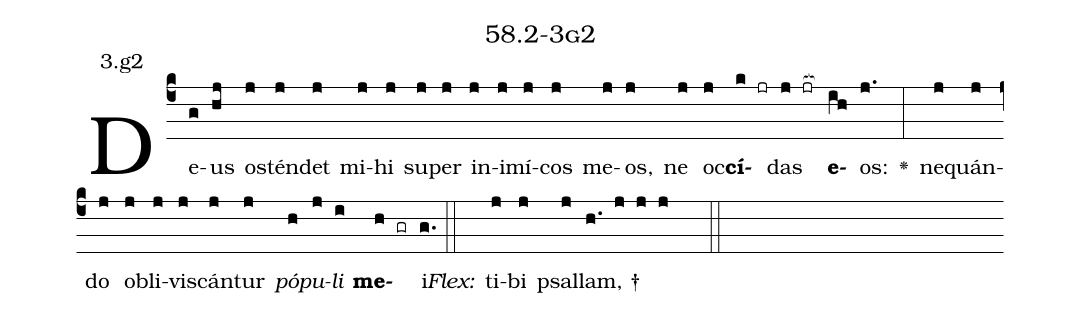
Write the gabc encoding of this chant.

name: 58.2-3g2;
annotation: 3.g2;
%%
(c4)De(g)us(hj) os(j)tén(j)det(j) mi(j)hi(j) su(j)per(j) in(j)i(j)mí(j)cos(j) me(j)os,(j) ne(j) oc(j)<b>cí</b>(k jr)das(j jr[ocb:1{]) <b>e</b>(ih[ocb:0}])os:(j.) <v>\greheightstar</v>(:) ne(j)quán(j)do(j) ob(j)li(j)vis(j)cán(j)tur(j) <i>pó</i>(h)<i>pu</i>(j)<i>li</i>(i) <b>me</b>(h gr)i.(g.) (::)
<i>Flex:</i>()  ti(j)bi(j) psal(j)lam, †(h. j j j  ::)

%E(j) u(h) o(j) u(i) a(h) e.(g.) (::)
